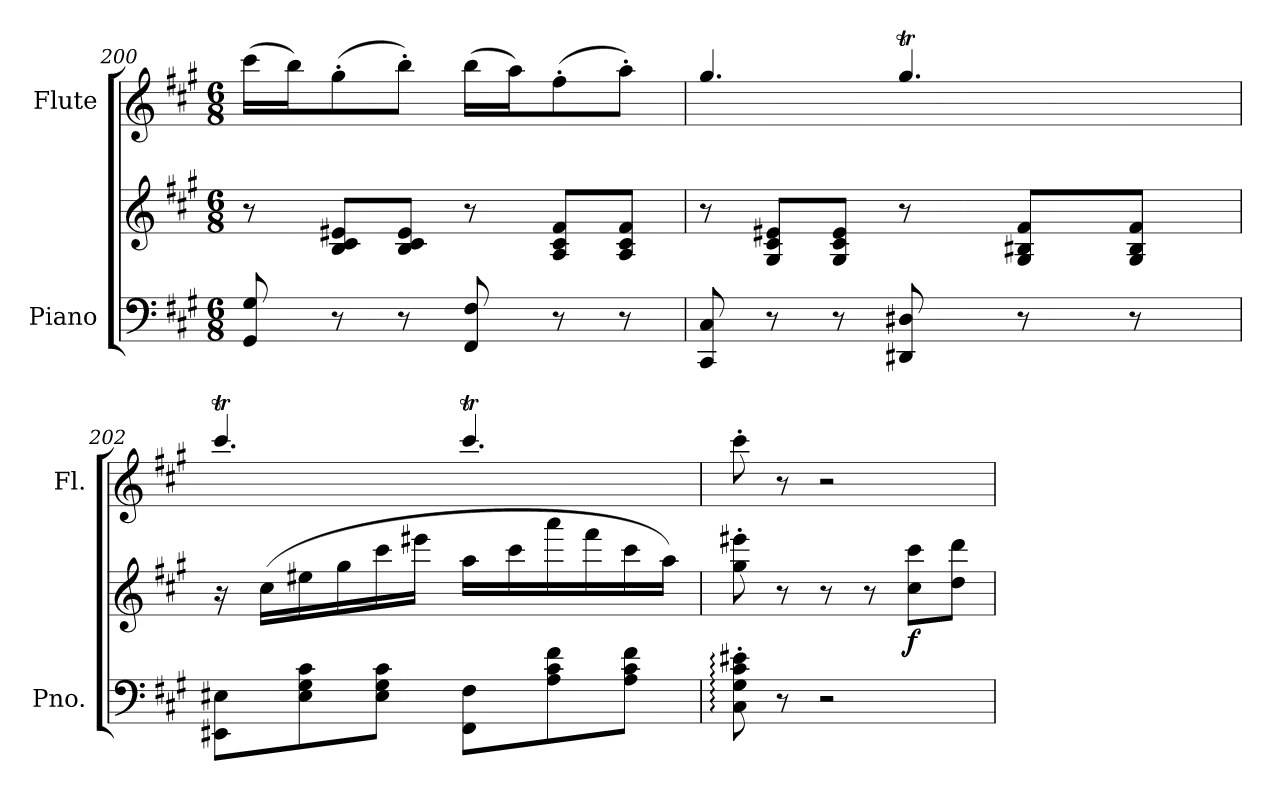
**kern	**kern	**dynam	**kern
*part2	*part2	*part2	*part1
*staff3	*staff2	*staff2/3	*staff1
*I"Piano	*	*	*I"Flute
*I'Pno.	*	*	*I'Fl.
*clefF4	*clefG2	*	*clefG2
*k[f#c#g#]	*k[f#c#g#]	*	*k[f#c#g#]
*A:	*A:	*	*A:
*M6/8	*M6/8	*	*M6/8
=200	=200	=200	=200
8GG#/ 8G#/	8r	.	(16ccc#\LL
.	.	.	16bb\J)
8r	8B/ 8c#/ 8e#X/L	.	(8gg#'\
8r	8B/ 8c#/ 8e#/J	.	8bb'\J)
8FF#/ 8F#/	8r	.	(16bb\LL
.	.	.	16aa\J)
8r	8A/ 8c#/ 8f#/L	.	(8ff#'\
8r	8A/ 8c#/ 8f#/J	.	8aa'\J)
!!LO:PB:g=z
=201	=201	=201	=201
*	*	*	*^
8CC#/ 8C#/	8r	.	4.gg#/	4.ryy
8r	8G#/ 8c#/ 8e#X/L	.	.	.
8r	8G#/ 8c#/ 8e#/J	.	.	.
8DD#X/ 8D#X/	8r	.	4.gg#t/	32aayy
.	.	.	.	32gg#yy
.	.	.	.	32aayy
.	.	.	.	32gg#yy
8r	8G#/ 8B#X/ 8f#/L	.	.	32aayy
.	.	.	.	32gg#yy
.	.	.	.	32aayy
.	.	.	.	32gg#yy
8r	8G#/ 8B#/ 8f#/J	.	.	32aayy
.	.	.	.	32gg#yy
.	.	.	.	32aayy
.	.	.	.	32gg#yy
=202	=202	=202	=202	=202
8EE#X\ 8E#X\L	16r	.	4.ccc#t/	32dddyy
.	.	.	.	32ccc#yy
.	(16cc#\LL	.	.	32dddyy
.	.	.	.	32ccc#yy
8E#\ 8G#\ 8c#\	16ee#X\	.	.	32dddyy
.	.	.	.	32ccc#yy
.	16gg#\	.	.	32dddyy
.	.	.	.	32ccc#yy
8E#\ 8G#\ 8c#\J	16ccc#\	.	.	32dddyy
.	.	.	.	32ccc#yy
.	16eee#X\JJ	.	.	32dddyy
.	.	.	.	32ccc#yy
8FF#\ 8F#\L	16aa\LL	.	4.ccc#t/	32dddyy
.	.	.	.	32ccc#yy
.	16ccc#\	.	.	32dddyy
.	.	.	.	32ccc#yy
8A\ 8c#\ 8f#\	16aaa\	.	.	32dddyy
.	.	.	.	32ccc#yy
.	16fff#\	.	.	32dddyy
.	.	.	.	32ccc#yy
8A\ 8c#\ 8f#\J	16ccc#\	.	.	32dddyy
.	.	.	.	32ccc#yy
.	16aa\JJ)	.	.	32dddyy
.	.	.	.	32ccc#yy
*	*	*	*v	*v
!!LO:PB:g=z
=203	=203	=203	=203
8C#\:' 8G#\:' 8c#\:' 8e#X\:'	8gg#\' 8eee#X\'	.	8ccc#'\
8r	8r	.	8r
2r	8r	.	2r
.	8r	.	.
!	!	!LO:DY:b	!
.	8cc#\ 8ccc#\L	f	.
.	8dd\ 8ddd\J	.	.
=	=	=	=
*-	*-	*-	*-
